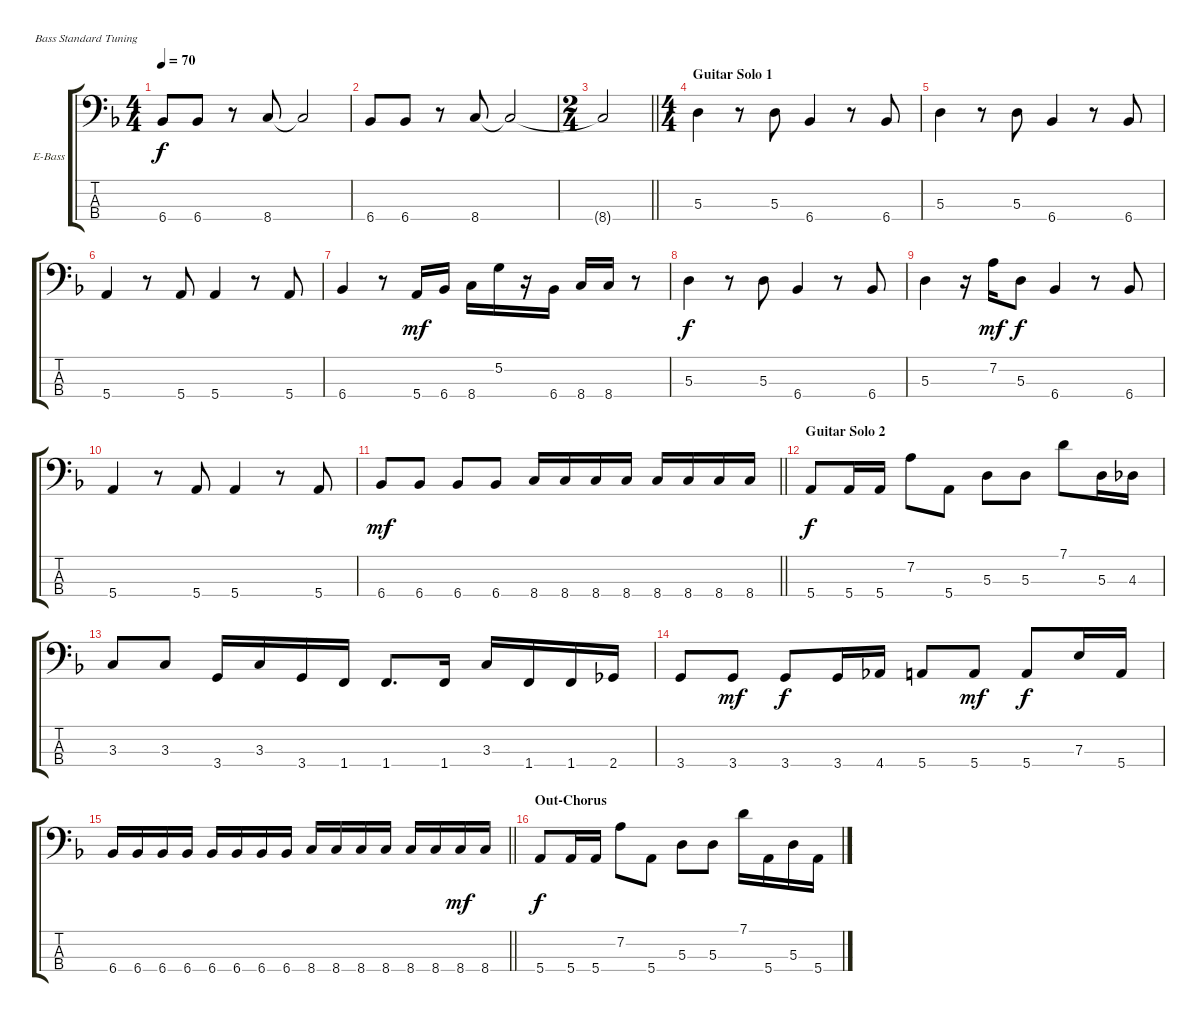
\bracketExtendMode groupsimilarinstruments
\firstSystemTrackNameOrientation horizontal
\otherSystemsTrackNameOrientation horizontal
\track ("bass" "E-Bass") {instrument electricbassfinger}
\staff {score tabs}
\tuning (G2 D2 A1 E1)
\ts (4 4)
\tempo 70
\clef f4
\ks dminor
6.4.8{dy f} 6.4.8 r.8 8.4.8 8.4{t}.2 |
6.4.8 6.4.8 r.8 8.4.8 8.4{t}.2 |
\ts (2 4)
\beaming (8 2 2)
\barLineRight lightlight
8.4{t}.2 |
\ts (4 4)
\beaming (8 2 2 2 2)
\section ("" "Guitar Solo 1")
5.3.4 r.8 5.3.8 6.4.4 r.8 6.4.8 |
5.3.4 r.8 5.3.8 6.4.4 r.8 6.4.8 |
5.4.4 r.8 5.4.8 5.4.4 r.8 5.4.8 |
6.4.4 r.8 5.4.16{dy mf} 6.4.16 8.4.16 5.2.16 r.16 6.4.16 8.4.16 8.4.16 r.8 |
5.3.4{dy f} r.8 5.3.8 6.4.4 r.8 6.4.8 |
5.3.4 r.16 7.2.16{dy mf} 5.3.8{dy f} 6.4.4 r.8 6.4.8 |
5.4.4 r.8 5.4.8 5.4.4 r.8 5.4.8 |
\barLineRight lightlight
6.4.8{dy mf} 6.4.8 6.4.8 6.4.8 8.4.16 8.4.16 8.4.16 8.4.16 8.4.16 8.4.16 8.4.16 8.4.16 |
\section ("" "Guitar Solo 2")
5.4.8{dy f} 5.4.16 5.4.16 7.2.8 5.4.8 5.3.8 5.3.8 7.1.8 5.3.16 4.3.16 |
3.3.8 3.3.8 3.4.16 3.3.16 3.4.16 1.4.16 1.4.8{d} 1.4.16 3.3.16 1.4.16 1.4.16 2.4.16 |
3.4.8 3.4.8{dy mf} 3.4.8{dy f} 3.4.16 4.4.16 5.4.8 5.4.8{dy mf} 5.4.8{dy f} 7.3.16 5.4.16 |
\barLineRight lightlight
6.4.16 6.4.16 6.4.16 6.4.16 6.4.16 6.4.16 6.4.16 6.4.16 8.4.16 8.4.16 8.4.16 8.4.16 8.4.16 8.4.16 8.4.16{dy mf} 8.4.16 |
\section ("" "Out-Chorus")
5.4.8{dy f} 5.4.16 5.4.16 7.2.8 5.4.8 5.3.8 5.3.8 7.1.16 5.4.16 5.3.16 5.4.16
